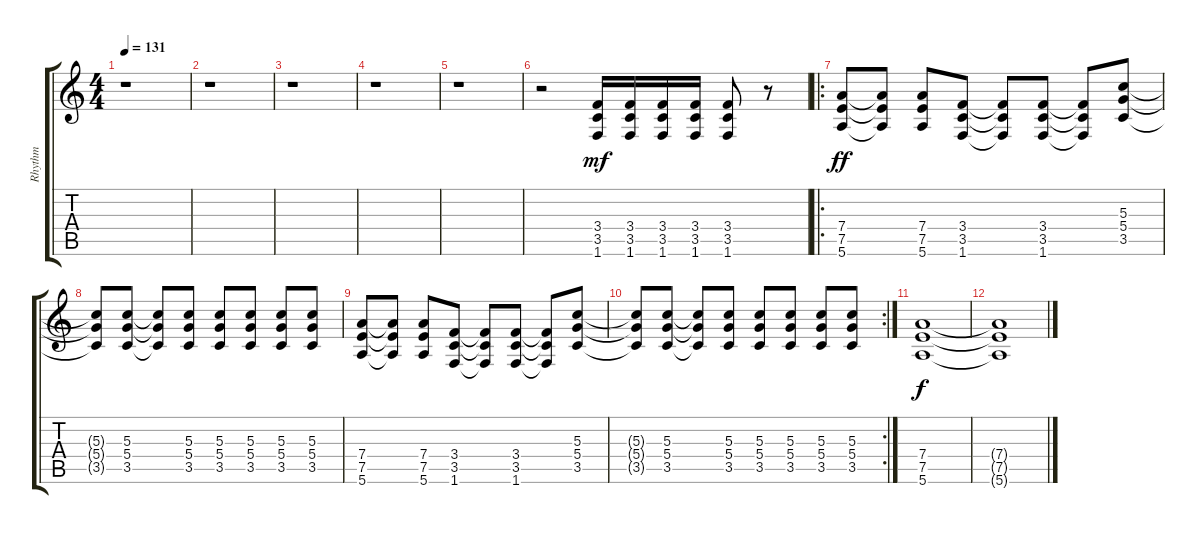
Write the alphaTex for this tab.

\track ("Rhythm" "Rhythm") {instrument overdrivenguitar}
\staff {score tabs}
\tuning (E4 B3 G3 D3 A2 E2) {hide}
\ts (4 4)
\tempo 131
\clef g2
\ks c
r.1{dy ff} |
r.1 |
r.1 |
r.1 |
r.1 |
r.2 (3.4 3.5 1.6).16{dy mf} (3.4 3.5 1.6).16 (3.4 3.5 1.6).16 (3.4 3.5 1.6).16 (3.4 3.5 1.6).8 r.8 |
\ro
(7.4 7.5 5.6).8{dy ff} (7.4{t} 7.5{t} 5.6{t}).8 (7.4 7.5 5.6).8 (3.4 3.5 1.6).8 (3.4{t} 3.5{t} 1.6{t}).8 (3.4 3.5 1.6).8 (3.4{t} 3.5{t} 1.6{t}).8 (5.3 5.4 3.5).8 |
(5.3{t} 5.4{t} 3.5{t}).8 (5.3 5.4 3.5).8 (5.3{t} 5.4{t} 3.5{t}).8 (5.3 5.4 3.5).8 (5.3 5.4 3.5).8 (5.3 5.4 3.5).8 (5.3 5.4 3.5).8 (5.3 5.4 3.5).8 |
(7.4 7.5 5.6).8 (7.4{t} 7.5{t} 5.6{t}).8 (7.4 7.5 5.6).8 (3.4 3.5 1.6).8 (3.4{t} 3.5{t} 1.6{t}).8 (3.4 3.5 1.6).8 (3.4{t} 3.5{t} 1.6{t}).8 (5.3 5.4 3.5).8 |
\rc 2
(5.3{t} 5.4{t} 3.5{t}).8 (5.3 5.4 3.5).8 (5.3{t} 5.4{t} 3.5{t}).8 (5.3 5.4 3.5).8 (5.3 5.4 3.5).8 (5.3 5.4 3.5).8 (5.3 5.4 3.5).8 (5.3 5.4 3.5).8 |
(7.4 7.5 5.6).1{dy f} |
(7.4{t} 7.5{t} 5.6{t}).1
